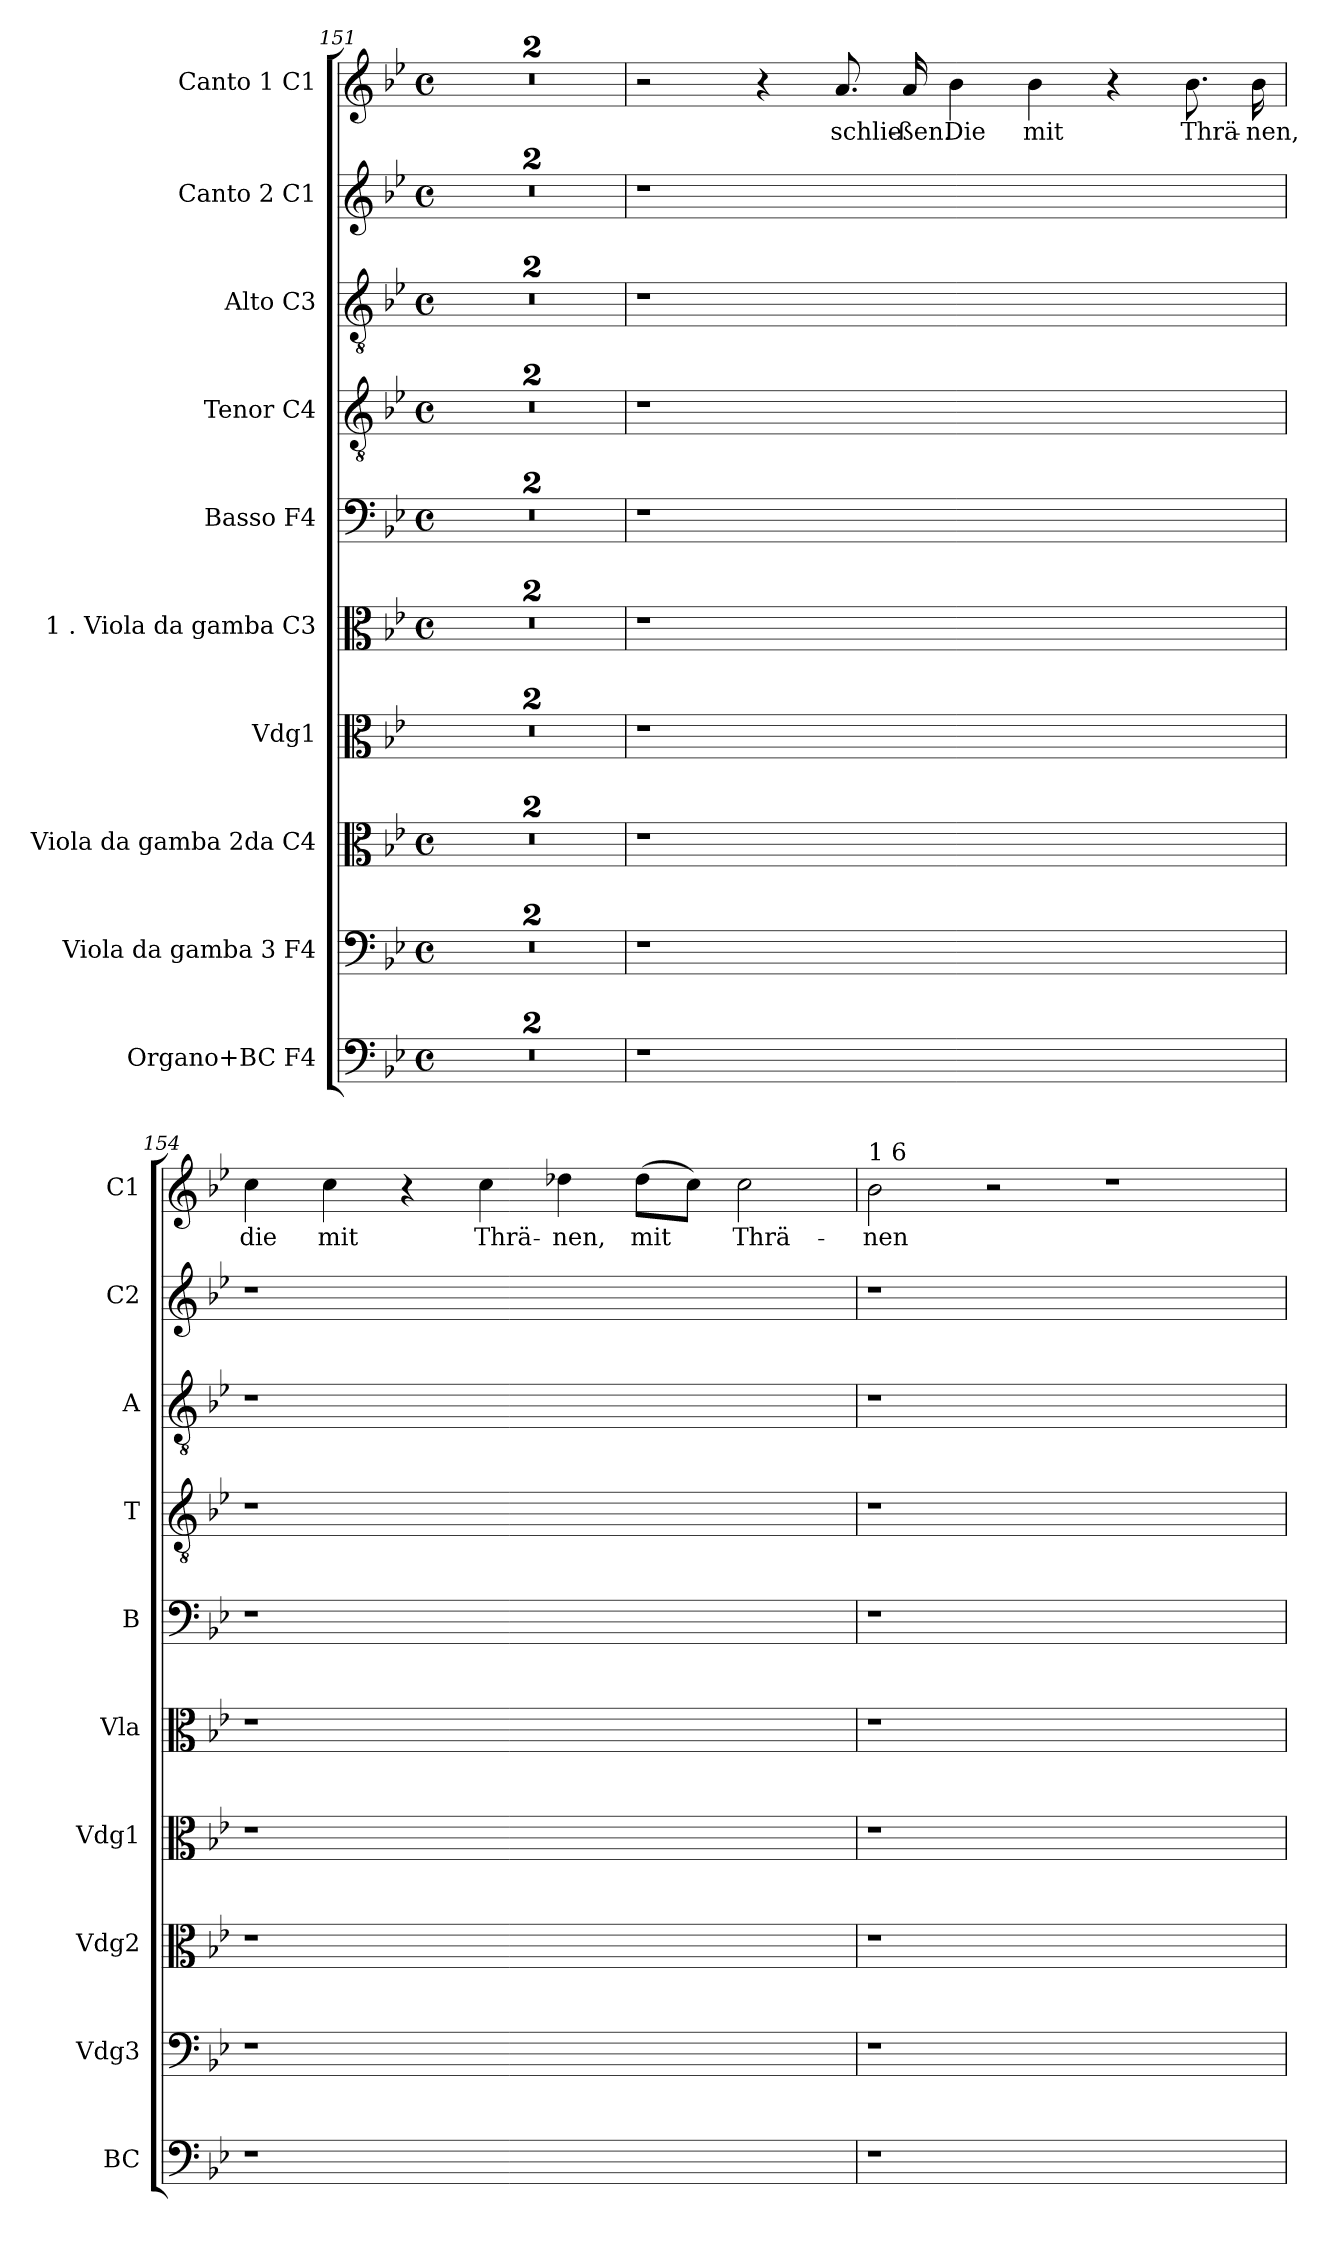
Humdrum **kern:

**kern	**kern	**kern	**kern	**kern	**kern	**kern	**kern	**kern	**kern	**text
*part10	*part9	*part8	*part7	*part6	*part5	*part4	*part3	*part2	*part1	*part1
*staff10	*staff9	*staff8	*staff7	*staff6	*staff5	*staff4	*staff3	*staff2	*staff1	*staff1
*I"Organo+BC F4	*I"Viola da gamba 3 F4	*I"Viola da gamba 2da C4	*I"Vdg1	*I"1 . Viola da gamba C3	*I"Basso F4	*I"Tenor C4	*I"Alto C3	*I"Canto 2 C1	*I"Canto 1 C1	*
*I'BC	*I'Vdg3	*I'Vdg2	*I'Vdg1	*I'Vla	*I'B	*I'T	*I'A	*I'C2	*I'C1	*
*clefF4	*clefF4	*clefC3	*clefC3	*clefC3	*clefF4	*clefGv2	*clefGv2	*clefG2	*clefG2	*
*k[b-e-]	*k[b-e-]	*k[b-e-]	*k[b-e-]	*k[b-e-]	*k[b-e-]	*k[b-e-]	*k[b-e-]	*k[b-e-]	*k[b-e-]	*
*B-:	*B-:	*B-:	*B-:	*B-:	*B-:	*B-:	*B-:	*B-:	*B-:	*
*M4/4	*M4/4	*M4/4	*	*M4/4	*M4/4	*M4/4	*M4/4	*M4/4	*M4/4	*
*met(c)	*met(c)	*met(c)	*	*met(c)	*met(c)	*met(c)	*met(c)	*met(c)	*met(c)	*
=151	=151	=151	=151	=151	=151	=151	=151	=151	=151	=151
1r	1r	1r	1r	1r	1r	1r	1r	1r	1r	.
=152	=152	=152	=152	=152	=152	=152	=152	=152	=152	=152
1r	1r	1r	1r	1r	1r	1r	1r	1r	1r	.
=153	=153	=153	=153	=153	=153	=153	=153	=153	=153	=153
1r	1r	1r	1r	1r	1r	1r	1r	1r	2r	.
.	.	.	.	.	.	.	.	.	4r	.
!	!	!	!	!	!	!	!	!	!	!LO:LY:b
.	.	.	.	.	.	.	.	.	8.a/	schlie-
!	!	!	!	!	!	!	!	!	!	!LO:LY:b
.	.	.	.	.	.	.	.	.	16a/	-ßen.
!	!	!	!	!	!	!	!	!	!	!LO:LY:b
1ryy	1ryy	1ryy	1ryy	1ryy	1ryy	1ryy	1ryy	1ryy	4b-\	Die
!	!	!	!	!	!	!	!	!	!	!LO:LY:b
.	.	.	.	.	.	.	.	.	4b-\	mit
.	.	.	.	.	.	.	.	.	4r	.
!	!	!	!	!	!	!	!	!	!	!LO:LY:b
.	.	.	.	.	.	.	.	.	8.b-\	Thrä-
!	!	!	!	!	!	!	!	!	!	!LO:LY:b
.	.	.	.	.	.	.	.	.	16b-\	-nen,
=154	=154	=154	=154	=154	=154	=154	=154	=154	=154	=154
!	!	!	!	!	!	!	!	!	!	!LO:LY:b
1r	1r	1r	1r	1r	1r	1r	1r	1r	4cc\	die
!	!	!	!	!	!	!	!	!	!	!LO:LY:b
.	.	.	.	.	.	.	.	.	4cc\	mit
.	.	.	.	.	.	.	.	.	4r	.
!	!	!	!	!	!	!	!	!	!	!LO:LY:b
.	.	.	.	.	.	.	.	.	4cc\	Thrä-
!	!	!	!	!	!	!	!	!	!	!LO:LY:b
1ryy	1ryy	1ryy	1ryy	1ryy	1ryy	1ryy	1ryy	1ryy	4dd-X\	-nen,
!	!	!	!	!	!	!	!	!	!	!LO:LY:b
.	.	.	.	.	.	.	.	.	(>8dd-\L	mit
.	.	.	.	.	.	.	.	.	8cc\J)	.
!	!	!	!	!	!	!	!	!	!	!LO:LY:b
.	.	.	.	.	.	.	.	.	2cc\	Thrä-
!!LO:LB:g=z
=155	=155	=155	=155	=155	=155	=155	=155	=155	=155	=155
!	!	!	!	!	!	!	!	!	!LO:TX:a:t=1 6	!
!	!	!	!	!	!	!	!	!	!	!LO:LY:b
1r	1r	1r	1r	1r	1r	1r	1r	1r	2b-\	-nen
.	.	.	.	.	.	.	.	.	2r	.
1ryy	1ryy	1ryy	1ryy	1ryy	1ryy	1ryy	1ryy	1ryy	1r	.
=	=	=	=	=	=	=	=	=	=	=
*-	*-	*-	*-	*-	*-	*-	*-	*-	*-	*-
